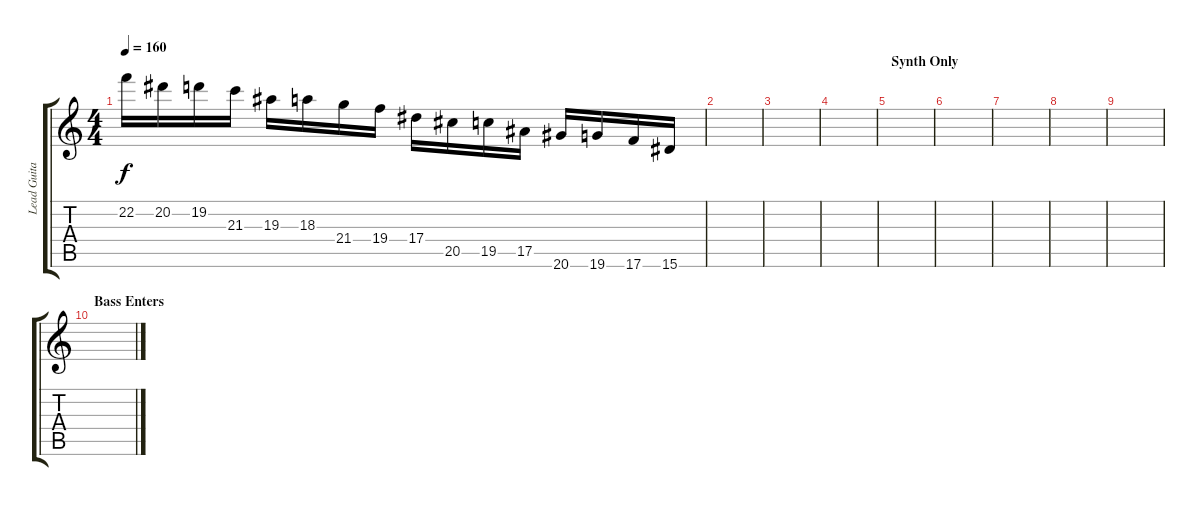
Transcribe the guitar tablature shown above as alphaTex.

\track ("Lead Guitar" "Lead Guita") {instrument distortionguitar}
\staff {score tabs}
\tuning (C4 G3 Eb3 Bb2 F2 C2) {hide}
\ts (4 4)
\tempo 160
\clef g2
\ks c
22.2.16{dy f} 20.2.16 19.2.16 21.3.16 19.3.16 18.3.16 21.4.16 19.4.16 17.4.16 20.5.16 19.5.16 17.5.16 20.6.16 19.6.16 17.6.16 15.6.16 |
|
|
|
\section ("" "Synth Only")
|
|
|
|
|
\section ("" "Bass Enters")
